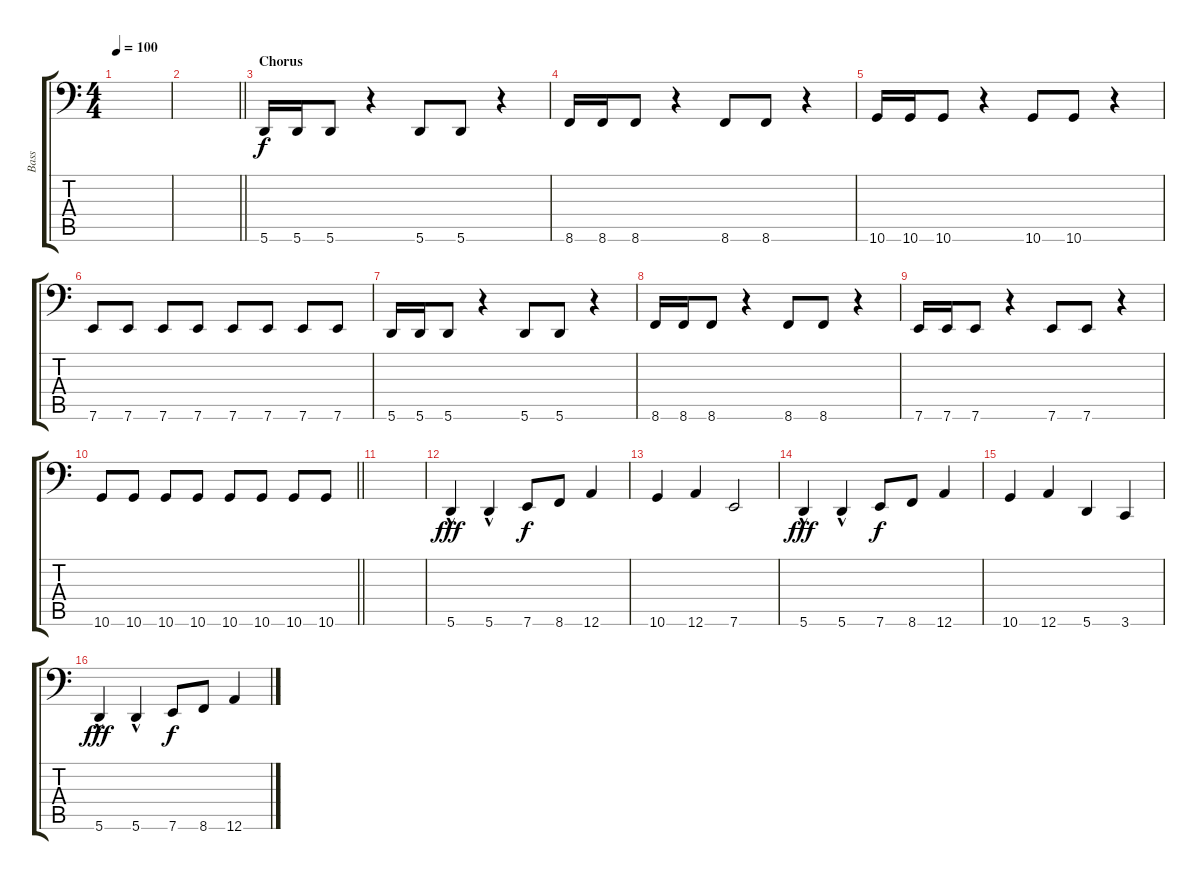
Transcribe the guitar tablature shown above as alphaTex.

\track ("Bass" "Bass") {instrument overdrivenguitar}
\staff {score tabs}
\tuning (C3 G2 D2 A1 E1 A0) {hide}
\ts (4 4)
\tempo 100
\clef f4
\ks c
|
\barLineRight lightlight
|
\section ("" "Chorus")
5.6.16 5.6.16 5.6.8 r.4 5.6.8 5.6.8 r.4 |
8.6.16 8.6.16 8.6.8 r.4 8.6.8 8.6.8 r.4 |
10.6.16 10.6.16 10.6.8 r.4 10.6.8 10.6.8 r.4 |
7.6.8 7.6.8 7.6.8 7.6.8 7.6.8 7.6.8 7.6.8 7.6.8 |
5.6.16 5.6.16 5.6.8 r.4 5.6.8 5.6.8 r.4 |
8.6.16 8.6.16 8.6.8 r.4 8.6.8 8.6.8 r.4 |
7.6.16 7.6.16 7.6.8 r.4 7.6.8 7.6.8 r.4 |
\barLineRight lightlight
10.6.8 10.6.8 10.6.8 10.6.8 10.6.8 10.6.8 10.6.8 10.6.8 |
|
5.6{hac}.4{dy fff} 5.6{hac}.4 7.6.8{dy f} 8.6.8 12.6.4 |
10.6.4 12.6.4 7.6.2 |
5.6{hac}.4{dy fff} 5.6{hac}.4 7.6.8{dy f} 8.6.8 12.6.4 |
10.6.4 12.6.4 5.6.4 3.6.4 |
5.6{hac}.4{dy fff} 5.6{hac}.4 7.6.8{dy f} 8.6.8 12.6.4
